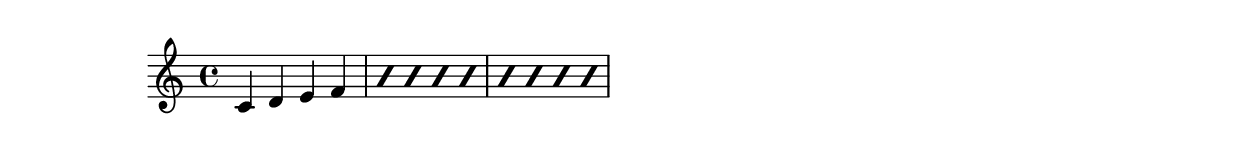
%% Do not edit this file; it is auto-generated from LSR!
%% Tags: rhythms, editorial-and-educational-use, tweaks-and-overrides
\version "2.11.35"

\header { texidoc = "
In \"simple\" lead-sheets, sometimes no actual notes are written,
instead only \"rhythmic patterns\" and chords above the measures are
noted giving the structure of a song.  Such a feature is for example
useful while creating/transcribing the structure of a song and also
when sharing lead sheets with guitarists or jazz musicians.

The standard support for this is described in section \"Measure
repeats\", but  then the first beat has to be an ordinary note or rest. 

This example shows two solutions to this problem, by redefining
ordinary rests to be printed as slashes. (If the duration of each beat
is not a quarter note, replace the r4 in the definitions by a rest of
the appropriate duration).
" }
% begin verbatim
% Macro to print single slash
rs = {
\once \override Rest #'stencil = #ly:percent-repeat-item-interface::beat-slash
\once \override Rest #'thickness = #'0.48
\once \override Rest #'slope = #'1.7
r4
}


% Function to print a specified number of slashes
comp = #(define-music-function (parser location count) ( integer?)
#{
\override Rest #'stencil = #ly:percent-repeat-item-interface::beat-slash
\override Rest #'thickness = #'0.48
\override Rest #'slope = #'1.7
\repeat unfold $count { r4 }
\revert Rest #'stencil
#})

\score{
\relative c'{
 c d e f | \rs \rs \rs \rs | \comp #4 |
}
}
